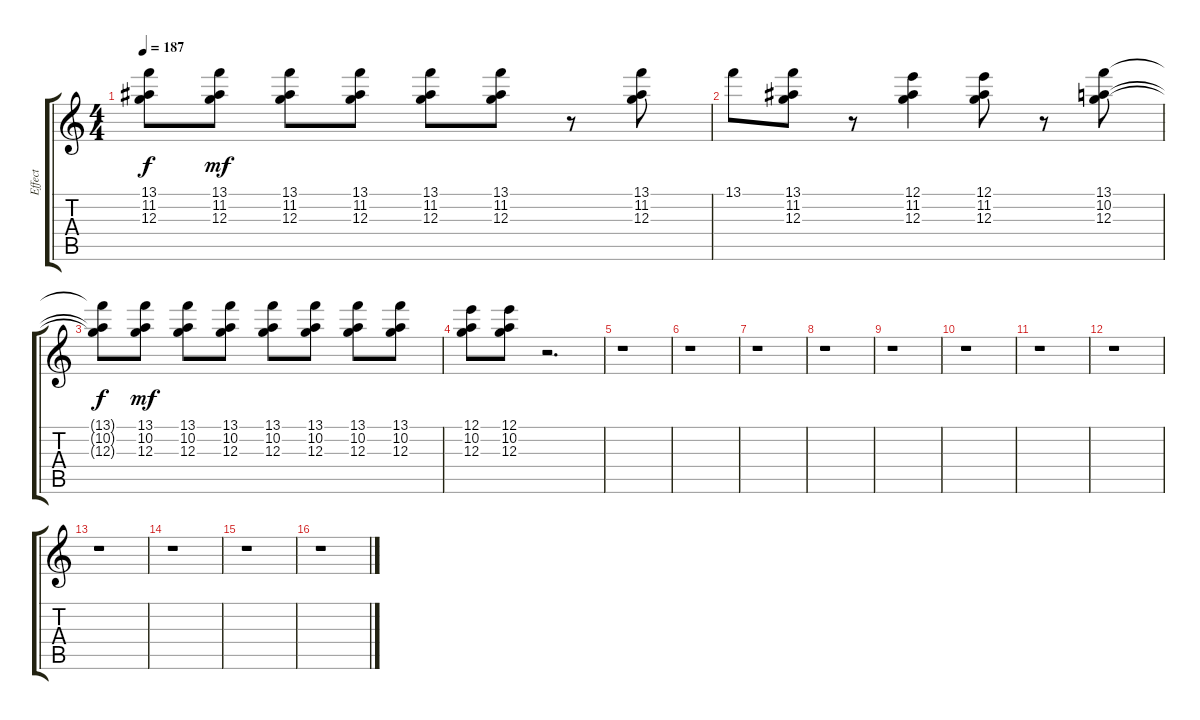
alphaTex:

\track ("Effect" "Effect") {instrument electricguitarclean}
\staff {score tabs}
\tuning (E4 B3 G3 D3 A2 E2) {hide}
\ts (4 4)
\tempo 187
\clef g2
\ks c
(13.1{t} 11.2{t} 12.3{t}).8{dy f} (13.1 11.2 12.3).8{dy mf} (13.1 11.2 12.3).8 (13.1 11.2 12.3).8 (13.1 11.2 12.3).8 (13.1 11.2 12.3).8 r.8 (13.1 11.2 12.3).8 |
13.1.8 (13.1 11.2 12.3).8 r.8 (12.1 11.2 12.3).4 (12.1 11.2 12.3).8 r.8 (13.1 10.2 12.3).8 |
(13.1{t} 10.2{t} 12.3{t}).8{dy f} (13.1 10.2 12.3).8{dy mf} (13.1 10.2 12.3).8 (13.1 10.2 12.3).8 (13.1 10.2 12.3).8 (13.1 10.2 12.3).8 (13.1 10.2 12.3).8 (13.1 10.2 12.3).8 |
(12.1 10.2 12.3).8 (12.1 10.2 12.3).8 r.2{d} |
r.1 |
r.1 |
r.1 |
r.1 |
r.1 |
r.1 |
r.1 |
r.1 |
r.1 |
r.1 |
r.1 |
r.1
